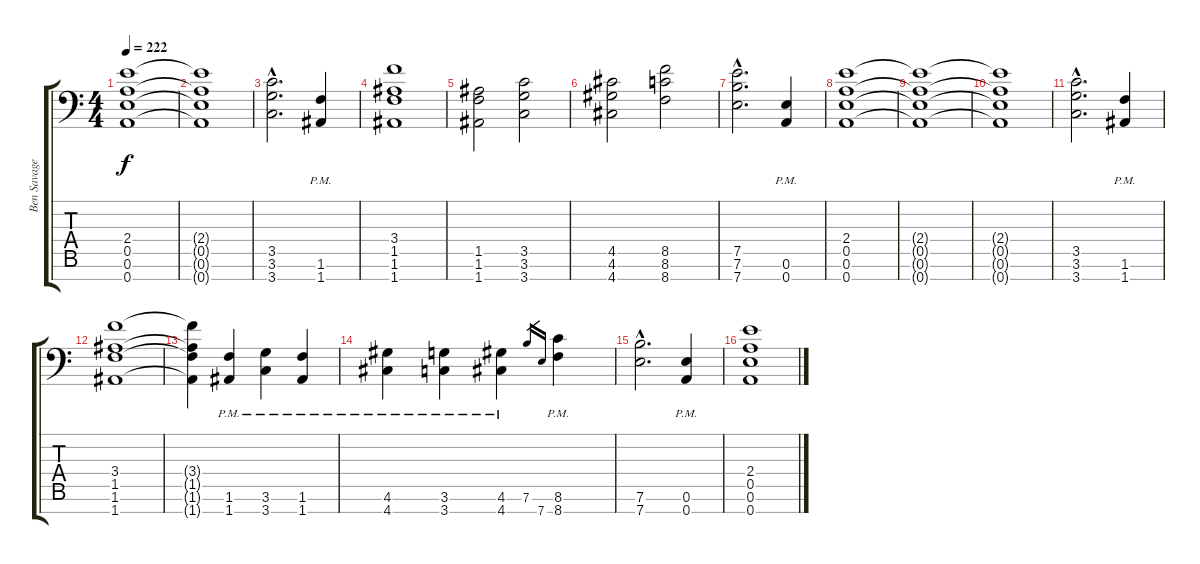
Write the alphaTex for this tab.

\track ("Ben Savage (Guitar)" "Ben Savage") {instrument distortionguitar}
\staff {score tabs}
\tuning (E4 B3 G3 D3 A2 E2 A1) {hide}
\ts (4 4)
\tempo 222
\clef f4
\ks c
(2.4{t} 0.5{t} 0.6{t} 0.7{t}).1{dy f} |
(2.4{t} 0.5{t} 0.6{t} 0.7{t}).1 |
(3.5{hac} 3.6{hac} 3.7{hac}).2{d} (1.6{pm} 1.7{pm}).4 |
(3.4 1.5 1.6 1.7).1 |
(1.5 1.6 1.7).2 (3.5 3.6 3.7).2 |
(4.5 4.6 4.7).2 (8.5 8.6 8.7).2 |
(7.5{hac} 7.6{hac} 7.7{hac}).2{d} (0.6{pm} 0.7{pm}).4 |
(2.4 0.5 0.6 0.7).1 |
(2.4{t} 0.5{t} 0.6{t} 0.7{t}).1 |
(2.4{t} 0.5{t} 0.6{t} 0.7{t}).1 |
(3.5{hac} 3.6{hac} 3.7{hac}).2{d} (1.6{pm} 1.7{pm}).4 |
(3.4 1.5 1.6 1.7).1 |
(3.4{t} 1.5{t} 1.6{t} 1.7{t}).4 (1.6{pm} 1.7{pm}).4 (3.6{pm} 3.7{pm}).4 (1.6{pm} 1.7{pm}).4 |
(4.6{pm} 4.7{pm}).4 (3.6{pm} 3.7{pm}).4 (4.6{pm} 4.7{pm}).4 7.6.16{gr} 7.7.16{gr} (8.6{pm} 8.7{pm}).4 |
(7.6{hac} 7.7{hac}).2{d} (0.6{pm} 0.7{pm}).4 |
(2.4 0.5 0.6 0.7).1
